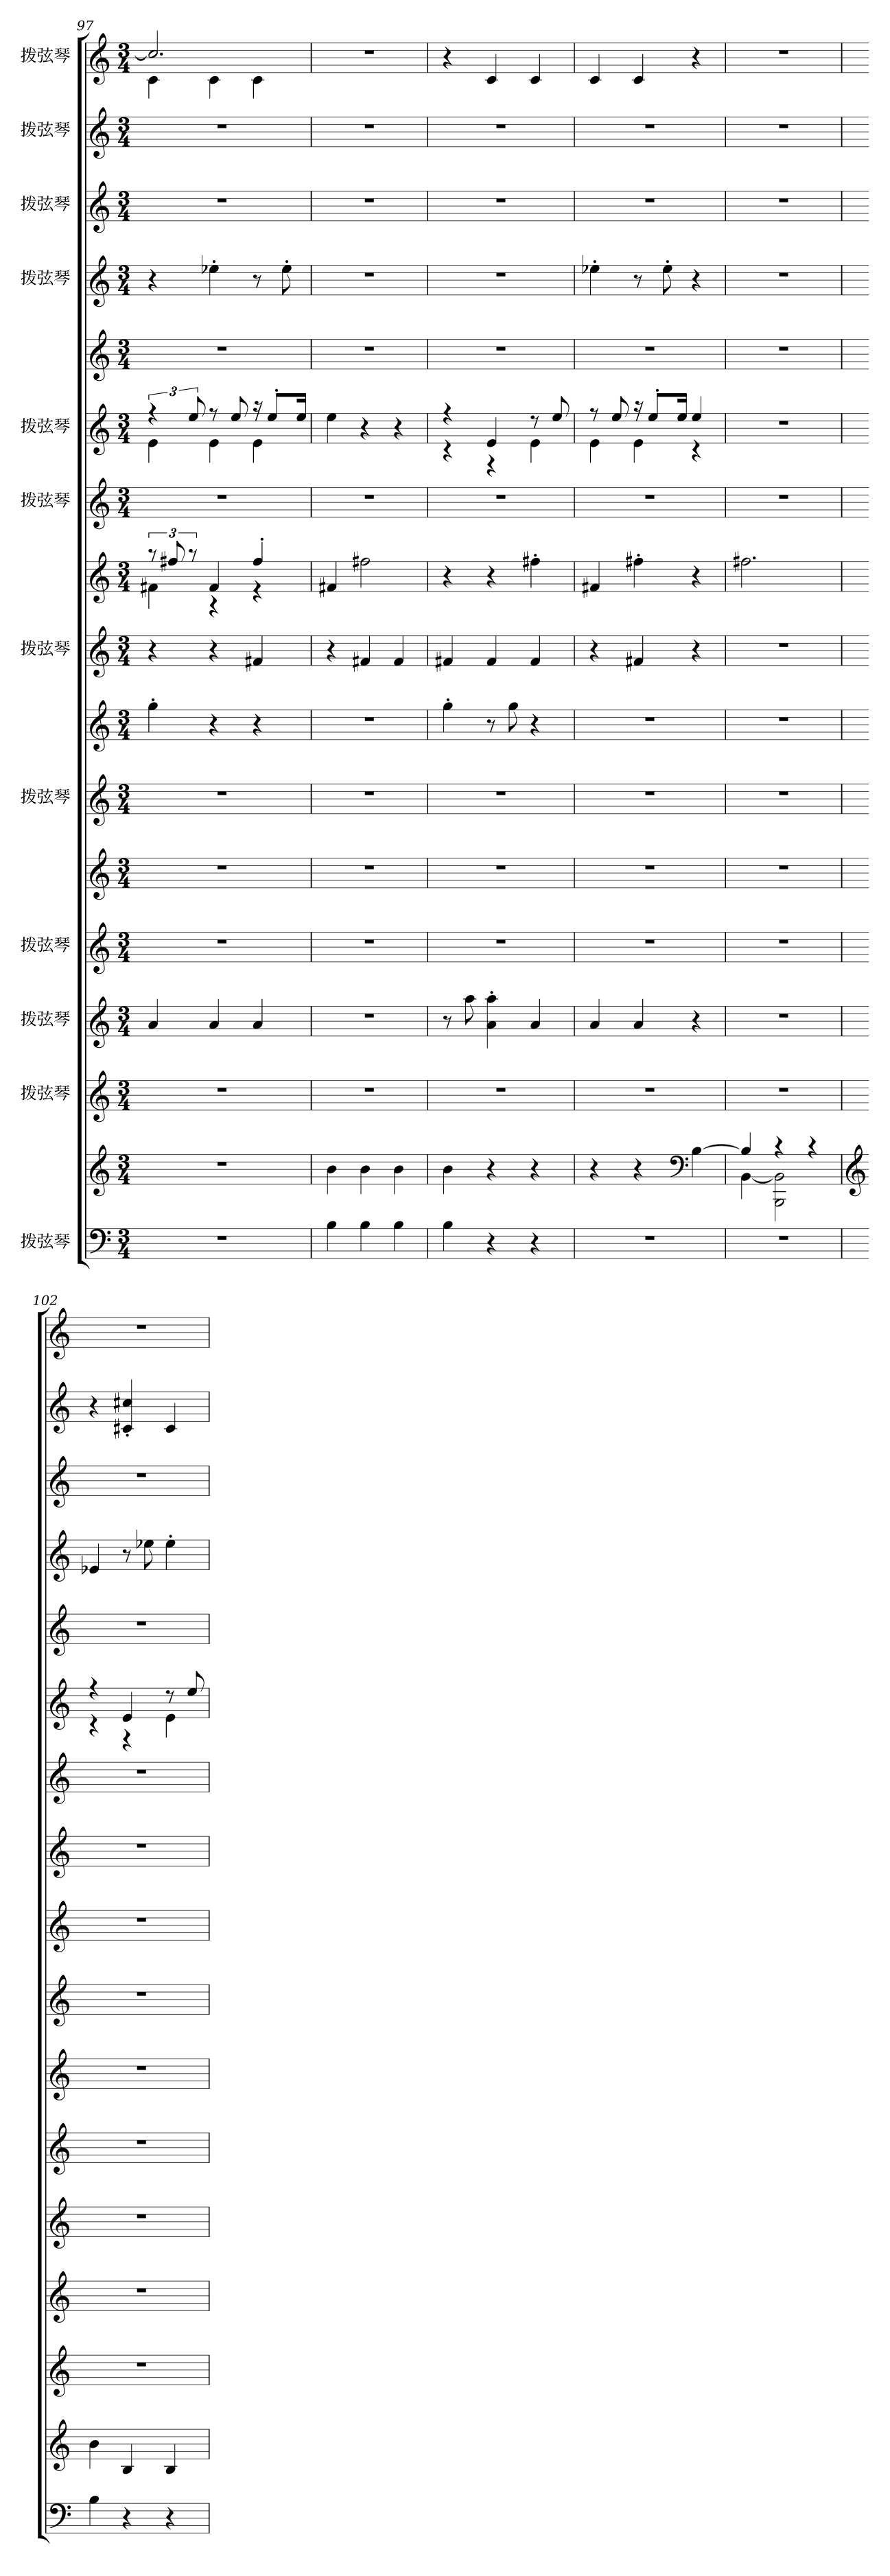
**kern	**kern	**kern	**kern	**kern	**kern	**kern	**kern	**kern	**kern	**kern	**kern	**kern	**kern	**kern	**kern	**kern
*part12	*part12	*part11	*part10	*part9	*part9	*part8	*part8	*part7	*part7	*part6	*part5	*part5	*part4	*part3	*part2	*part1
*staff17	*staff16	*staff15	*staff14	*staff13	*staff12	*staff11	*staff10	*staff9	*staff8	*staff7	*staff6	*staff5	*staff4	*staff3	*staff2	*staff1
*I"拨弦琴	*	*I"拨弦琴	*I"拨弦琴	*I"拨弦琴	*	*I"拨弦琴	*	*I"拨弦琴	*	*I"拨弦琴	*I"拨弦琴	*	*I"拨弦琴	*I"拨弦琴	*I"拨弦琴	*I"拨弦琴
*clefF4	*clefG2	*clefG2	*clefG2	*clefG2	*clefG2	*clefG2	*clefG2	*clefG2	*clefG2	*clefG2	*clefG2	*clefG2	*clefG2	*clefG2	*clefG2	*clefG2
*k[]	*k[]	*k[]	*k[]	*k[]	*k[]	*k[]	*k[]	*k[]	*k[]	*k[]	*k[]	*k[]	*k[]	*k[]	*k[]	*k[]
*M3/4	*M3/4	*M3/4	*M3/4	*M3/4	*M3/4	*M3/4	*M3/4	*M3/4	*M3/4	*M3/4	*M3/4	*M3/4	*M3/4	*M3/4	*M3/4	*M3/4
=97	=97	=97	=97	=97	=97	=97	=97	=97	=97	=97	=97	=97	=97	=97	=97	=97
*	*	*	*	*	*	*	*	*	*^	*	*^	*	*	*	*	*^
2.r	2.r	2.r	4a/	2.r	2.r	2.r	4gg'\	4r	12r	4f#X\	2.r	6r	4e\	2.r	4r	2.r	2.r	2.cc/]	4c\
.	.	.	.	.	.	.	.	.	12ff#X/	.	.	.	.	.	.	.	.	.	.
.	.	.	.	.	.	.	.	.	12r	.	.	12ee/	.	.	.	.	.	.	.
.	.	.	4a/	.	.	.	4r	4r	4f#/	4r	.	8r	4e\	.	4ee-X'\	.	.	.	4c\
.	.	.	.	.	.	.	.	.	.	.	.	8ee/	.	.	.	.	.	.	.
.	.	.	4a/	.	.	.	4r	4f#X/	4ff#'/	4r	.	16r	4e\	.	8r	.	.	.	4c\
.	.	.	.	.	.	.	.	.	.	.	.	8ee'/L	.	.	.	.	.	.	.
.	.	.	.	.	.	.	.	.	.	.	.	.	.	.	8ee-'\	.	.	.	.
.	.	.	.	.	.	.	.	.	.	.	.	16ee/Jk	.	.	.	.	.	.	.
*	*	*	*	*	*	*	*	*	*v	*v	*	*v	*v	*	*	*	*	*v	*v
=98	=98	=98	=98	=98	=98	=98	=98	=98	=98	=98	=98	=98	=98	=98	=98	=98
4B\	4b\	2.r	2.r	2.r	2.r	2.r	2.r	4r	4f#X/	2.r	4ee\	2.r	2.r	2.r	2.r	2.r
4B\	4b\	.	.	.	.	.	.	4f#X/	2ff#X\	.	4r	.	.	.	.	.
4B\	4b\	.	.	.	.	.	.	4f#/	.	.	4r	.	.	.	.	.
!!LO:PB:g=z
=99	=99	=99	=99	=99	=99	=99	=99	=99	=99	=99	=99	=99	=99	=99	=99	=99
*	*	*	*	*	*	*	*	*	*	*	*^	*	*	*	*	*
4B\	4b\	2.r	8r	2.r	2.r	2.r	4gg'\	4f#X/	4r	2.r	4r	4r	2.r	2.r	2.r	2.r	4r
.	.	.	8aa\	.	.	.	.	.	.	.	.	.	.	.	.	.	.
4r	4r	.	4a\' 4aa\'	.	.	.	8r	4f#/	4r	.	4e/	4r	.	.	.	.	4c/
.	.	.	.	.	.	.	8gg\	.	.	.	.	.	.	.	.	.	.
4r	4r	.	4a/	.	.	.	4r	4f#/	4ff#X'\	.	8r	4e\	.	.	.	.	4c/
.	.	.	.	.	.	.	.	.	.	.	8ee/	.	.	.	.	.	.
=100	=100	=100	=100	=100	=100	=100	=100	=100	=100	=100	=100	=100	=100	=100	=100	=100	=100
2.r	4r	2.r	4a/	2.r	2.r	2.r	2.r	4r	4f#X/	2.r	8r	4e\	2.r	4ee-X'\	2.r	2.r	4c/
.	.	.	.	.	.	.	.	.	.	.	8ee/	.	.	.	.	.	.
.	4r	.	4a/	.	.	.	.	4f#X/	4ff#X'\	.	16r	4e\	.	8r	.	.	4c/
.	.	.	.	.	.	.	.	.	.	.	8ee'/L	.	.	.	.	.	.
.	.	.	.	.	.	.	.	.	.	.	.	.	.	8ee-'\	.	.	.
.	.	.	.	.	.	.	.	.	.	.	16ee/Jk	.	.	.	.	.	.
*	*clefF4	*	*	*	*	*	*	*	*	*	*	*	*	*	*	*	*
.	[4B\	.	4r	.	.	.	.	4r	4r	.	4ee/	4r	.	4r	.	.	4r
*	*	*	*	*	*	*	*	*	*	*	*v	*v	*	*	*	*	*
=101	=101	=101	=101	=101	=101	=101	=101	=101	=101	=101	=101	=101	=101	=101	=101	=101
*	*^	*	*	*	*	*	*	*	*	*	*	*	*	*	*	*
2.r	4B/]	[4BB\	2.r	2.r	2.r	2.r	2.r	2.r	2.r	2.ff#X\	2.r	2.r	2.r	2.r	2.r	2.r	2.r
.	4r	2BBB\ 2BB\]	.	.	.	.	.	.	.	.	.	.	.	.	.	.	.
.	4r	.	.	.	.	.	.	.	.	.	.	.	.	.	.	.	.
*	*v	*v	*	*	*	*	*	*	*	*	*	*	*	*	*	*	*
=102	=102	=102	=102	=102	=102	=102	=102	=102	=102	=102	=102	=102	=102	=102	=102	=102
*	*clefG2	*	*	*	*	*	*	*	*	*	*	*	*	*	*	*
*	*	*	*	*	*	*	*	*	*	*	*^	*	*	*	*	*
4B\	4b\	2.r	2.r	2.r	2.r	2.r	2.r	2.r	2.r	2.r	4r	4r	2.r	4e-X/	2.r	4r	2.r
4r	4B/	.	.	.	.	.	.	.	.	.	4e/	4r	.	8r	.	4c#X/' 4cc#X/'	.
.	.	.	.	.	.	.	.	.	.	.	.	.	.	8ee-X\	.	.	.
4r	4B/	.	.	.	.	.	.	.	.	.	8r	4e\	.	4ee-'\	.	4c#/	.
.	.	.	.	.	.	.	.	.	.	.	8ee/	.	.	.	.	.	.
*	*	*	*	*	*	*	*	*	*	*	*v	*v	*	*	*	*	*
=	=	=	=	=	=	=	=	=	=	=	=	=	=	=	=	=
*-	*-	*-	*-	*-	*-	*-	*-	*-	*-	*-	*-	*-	*-	*-	*-	*-
